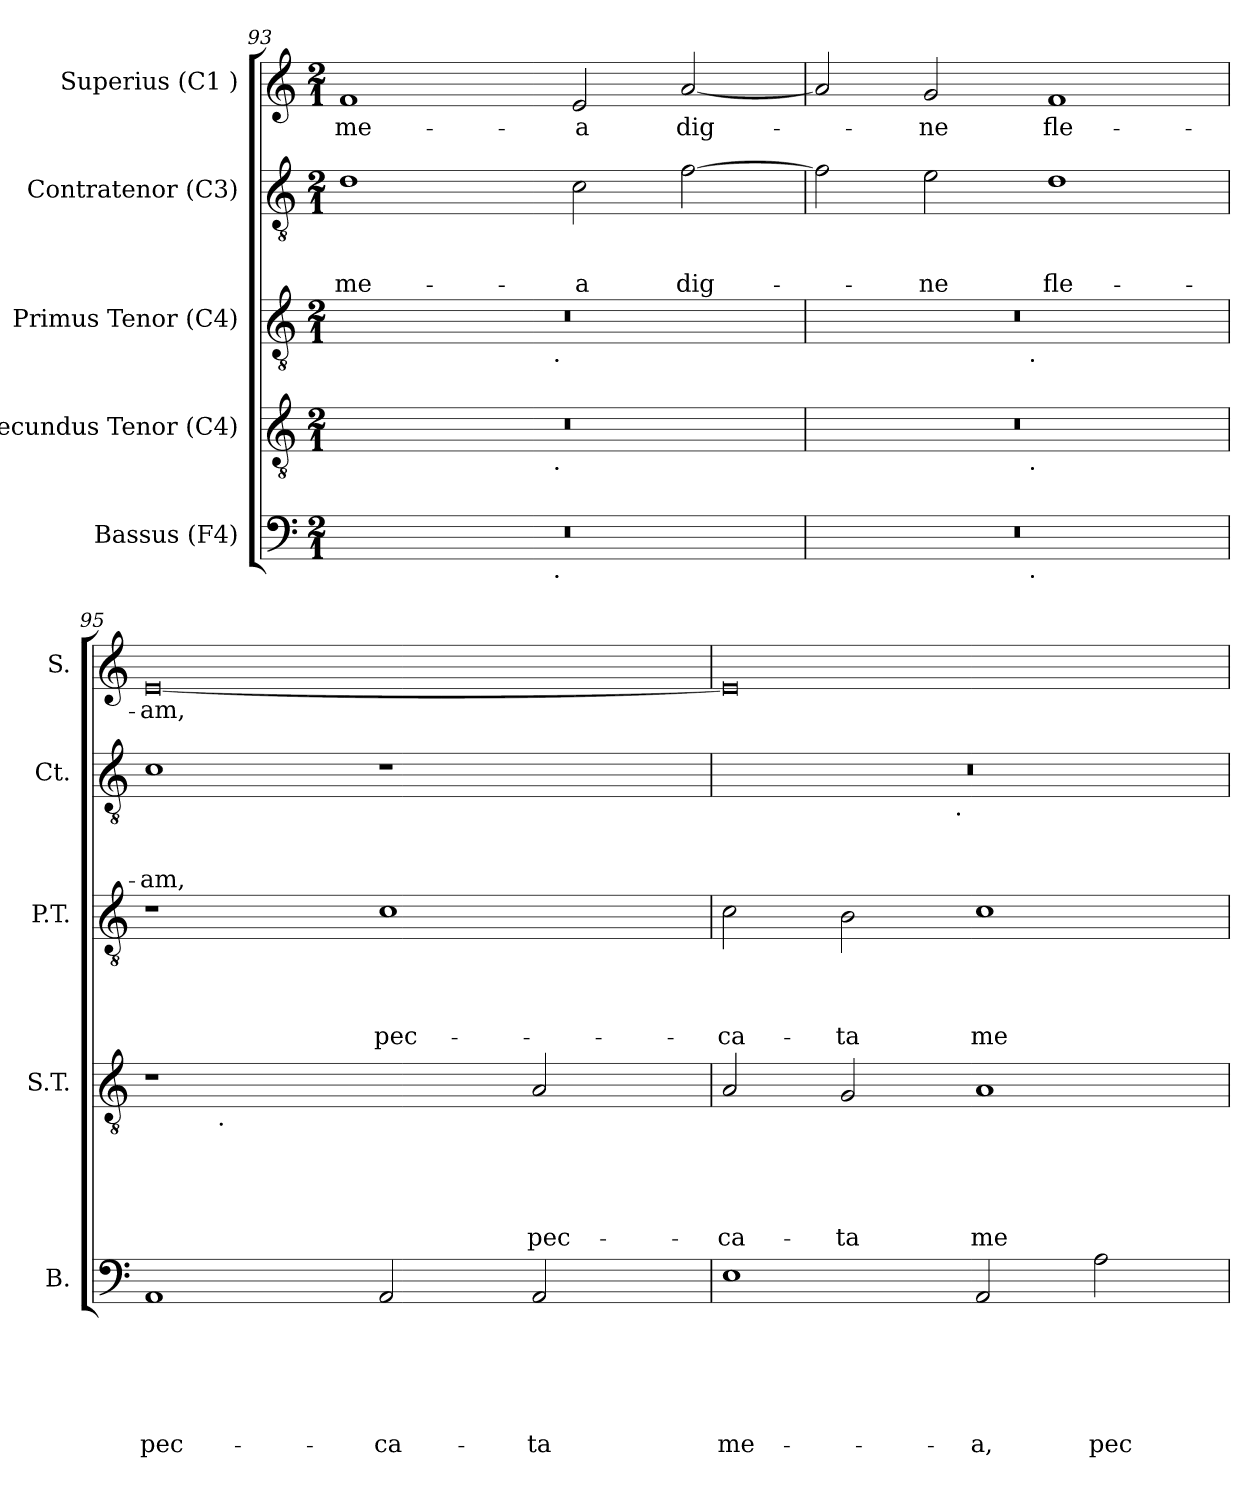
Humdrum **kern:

**kern	**text	**text	**text	**text	**text	**text	**kern	**text	**text	**text	**text	**text	**kern	**text	**text	**text	**text	**kern	**text	**text	**text	**kern	**text
*part5	*part5	*part5	*part5	*part5	*part5	*part5	*part4	*part4	*part4	*part4	*part4	*part4	*part3	*part3	*part3	*part3	*part3	*part2	*part2	*part2	*part2	*part1	*part1
*staff5	*staff5	*staff5	*staff5	*staff5	*staff5	*staff5	*staff4	*staff4	*staff4	*staff4	*staff4	*staff4	*staff3	*staff3	*staff3	*staff3	*staff3	*staff2	*staff2	*staff2	*staff2	*staff1	*staff1
*I"Bassus (F4)	*	*	*	*	*	*	*I"Secundus Tenor (C4)	*	*	*	*	*	*I"Primus Tenor (C4)	*	*	*	*	*I"Contratenor (C3)	*	*	*	*I"Superius (C1 )	*
*I'B.	*	*	*	*	*	*	*I'S.T.	*	*	*	*	*	*I'P.T.	*	*	*	*	*I'Ct.	*	*	*	*I'S.	*
*clefF4	*	*	*	*	*	*	*clefGv2	*	*	*	*	*	*clefGv2	*	*	*	*	*clefGv2	*	*	*	*clefG2	*
*k[]	*	*	*	*	*	*	*k[]	*	*	*	*	*	*k[]	*	*	*	*	*k[]	*	*	*	*k[]	*
*C:	*	*	*	*	*	*	*C:	*	*	*	*	*	*C:	*	*	*	*	*C:	*	*	*	*C:	*
*M2/1	*	*	*	*	*	*	*M2/1	*	*	*	*	*	*M2/1	*	*	*	*	*M2/1	*	*	*	*M2/1	*
=93	=93	=93	=93	=93	=93	=93	=93	=93	=93	=93	=93	=93	=93	=93	=93	=93	=93	=93	=93	=93	=93	=93	=93
!	!	!	!	!	!	!	!	!	!	!	!	!	!	!	!	!	!	!	!	!	!LO:LY:b	!	!LO:LY:b
*^	*	*	*	*	*	*	*^	*	*	*	*	*	*^	*	*	*	*	*	*	*	*	*	*
0r	2ryy	.	.	.	.	.	.	0r	2ryy	.	.	.	.	.	0r	2ryy	.	.	.	.	1d	.	.	me-	1f	me-
.	4...ryy	.	.	.	.	.	.	.	4...ryy	.	.	.	.	.	.	4...ryy	.	.	.	.	.	.	.	.	.	.
!	!	!	!	!	!	!	!	!	!	!	!	!	!	!	!	!LO:TX:b:t=.	!	!	!	!	!	!	!	!	!	!
!	!	!	!	!	!	!	!	!	!LO:TX:b:t=.	!	!	!	!	!	!	!	!	!	!	!	!	!	!	!	!	!
!	!LO:TX:b:t=.	!	!	!	!	!	!	!	!	!	!	!	!	!	!	!	!	!	!	!	!	!	!	!	!	!
.	1ryy	.	.	.	.	.	.	.	1ryy	.	.	.	.	.	.	1ryy	.	.	.	.	.	.	.	.	.	.
!	!	!	!	!	!	!	!	!	!	!	!	!	!	!	!	!	!	!	!	!	!	!	!	!LO:LY:b	!	!LO:LY:b
.	.	.	.	.	.	.	.	.	.	.	.	.	.	.	.	.	.	.	.	.	2c\	.	.	-a	2e/	-a
!	!	!	!	!	!	!	!	!	!	!	!	!	!	!	!	!	!	!	!	!	!	!	!	!LO:LY:b	!	!LO:LY:b
.	.	.	.	.	.	.	.	.	.	.	.	.	.	.	.	.	.	.	.	.	[>2f\	.	.	dig-	[<2a/	dig-
.	32ryy	.	.	.	.	.	.	.	32ryy	.	.	.	.	.	.	32ryy	.	.	.	.	.	.	.	.	.	.
=94	=94	=94	=94	=94	=94	=94	=94	=94	=94	=94	=94	=94	=94	=94	=94	=94	=94	=94	=94	=94	=94	=94	=94	=94	=94	=94
0r	2ryy	.	.	.	.	.	.	0r	2ryy	.	.	.	.	.	0r	2ryy	.	.	.	.	2f\]	.	.	.	2a/]	.
!	!	!	!	!	!	!	!	!	!	!	!	!	!	!	!	!	!	!	!	!	!	!	!	!LO:LY:b	!	!LO:LY:b
.	4...ryy	.	.	.	.	.	.	.	4...ryy	.	.	.	.	.	.	4...ryy	.	.	.	.	2e\	.	.	-ne	2g/	-ne
!	!	!	!	!	!	!	!	!	!	!	!	!	!	!	!	!LO:TX:b:t=.	!	!	!	!	!	!	!	!	!	!
!	!	!	!	!	!	!	!	!	!LO:TX:b:t=.	!	!	!	!	!	!	!	!	!	!	!	!	!	!	!	!	!
!	!LO:TX:b:t=.	!	!	!	!	!	!	!	!	!	!	!	!	!	!	!	!	!	!	!	!	!	!	!	!	!
.	1ryy	.	.	.	.	.	.	.	1ryy	.	.	.	.	.	.	1ryy	.	.	.	.	.	.	.	.	.	.
!	!	!	!	!	!	!	!	!	!	!	!	!	!	!	!	!	!	!	!	!	!	!	!	!LO:LY:b	!	!LO:LY:b
.	.	.	.	.	.	.	.	.	.	.	.	.	.	.	.	.	.	.	.	.	1d	.	.	fle-	1f	fle-
.	32ryy	.	.	.	.	.	.	.	32ryy	.	.	.	.	.	.	32ryy	.	.	.	.	.	.	.	.	.	.
=95	=95	=95	=95	=95	=95	=95	=95	=95	=95	=95	=95	=95	=95	=95	=95	=95	=95	=95	=95	=95	=95	=95	=95	=95	=95	=95
!	!	!	!	!	!	!	!LO:LY:b	!	!	!	!	!	!	!	!	!	!	!	!	!	!	!	!	!LO:LY:b	!	!LO:LY:b
*v	*v	*	*	*	*	*	*	*	*	*	*	*	*	*	*v	*v	*	*	*	*	*	*	*	*	*	*
1AA	.	.	.	.	.	pec-	1r	8ryy	.	.	.	.	.	1r	.	.	.	.	1c	.	.	-am,	[<0e	-am,
.	.	.	.	.	.	.	.	32ryy	.	.	.	.	.	.	.	.	.	.	.	.	.	.	.	.
!	!	!	!	!	!	!	!	!LO:TX:b:t=.	!	!	!	!	!	!	!	!	!	!	!	!	!	!	!	!
.	.	.	.	.	.	.	.	1ryy	.	.	.	.	.	.	.	.	.	.	.	.	.	.	.	.
!	!	!	!	!	!	!LO:LY:b	!	!	!	!	!	!	!	!	!	!	!	!LO:LY:b	!	!	!	!	!	!
2AA/	.	.	.	.	.	-ca-	2ryy	.	.	.	.	.	.	1c	.	.	.	pec-	1r	.	.	.	.	.
.	.	.	.	.	.	.	.	2ryy	.	.	.	.	.	.	.	.	.	.	.	.	.	.	.	.
!	!	!	!	!	!	!LO:LY:b	!	!	!	!	!	!	!LO:LY:b	!	!	!	!	!	!	!	!	!	!	!
2AA/	.	.	.	.	.	-ta	2A/	.	.	.	.	.	pec-	.	.	.	.	.	.	.	.	.	.	.
.	.	.	.	.	.	.	.	4ryy	.	.	.	.	.	.	.	.	.	.	.	.	.	.	.	.
.	.	.	.	.	.	.	.	16.ryy	.	.	.	.	.	.	.	.	.	.	.	.	.	.	.	.
=96	=96	=96	=96	=96	=96	=96	=96	=96	=96	=96	=96	=96	=96	=96	=96	=96	=96	=96	=96	=96	=96	=96	=96	=96
!	!	!	!	!	!	!LO:LY:b	!	!	!	!	!	!	!LO:LY:b	!	!	!	!	!LO:LY:b	!	!	!	!	!	!
*	*	*	*	*	*	*	*v	*v	*	*	*	*	*	*	*	*	*	*	*^	*	*	*	*	*
1E	.	.	.	.	.	me-	2A/	.	.	.	.	-ca-	2c\	.	.	.	-ca-	0r	2ryy	.	.	.	0e]	.
!	!	!	!	!	!	!	!	!	!	!	!	!LO:LY:b	!	!	!	!	!LO:LY:b	!	!	!	!	!	!	!
.	.	.	.	.	.	.	2G/	.	.	.	.	-ta	2B\	.	.	.	-ta	.	4...ryy	.	.	.	.	.
!	!	!	!	!	!	!	!	!	!	!	!	!	!	!	!	!	!	!	!LO:TX:b:t=.	!	!	!	!	!
.	.	.	.	.	.	.	.	.	.	.	.	.	.	.	.	.	.	.	1ryy	.	.	.	.	.
!	!	!	!	!	!	!LO:LY:b	!	!	!	!	!	!LO:LY:b	!	!	!	!	!LO:LY:b	!	!	!	!	!	!	!
2AA/	.	.	.	.	.	-a,	1A	.	.	.	.	me-	1c	.	.	.	me-	.	.	.	.	.	.	.
!	!	!	!	!	!	!LO:LY:b	!	!	!	!	!	!	!	!	!	!	!	!	!	!	!	!	!	!
2A\	.	.	.	.	.	pec-	.	.	.	.	.	.	.	.	.	.	.	.	.	.	.	.	.	.
.	.	.	.	.	.	.	.	.	.	.	.	.	.	.	.	.	.	.	32ryy	.	.	.	.	.
*	*	*	*	*	*	*	*	*	*	*	*	*	*	*	*	*	*	*v	*v	*	*	*	*	*
=	=	=	=	=	=	=	=	=	=	=	=	=	=	=	=	=	=	=	=	=	=	=	=
*-	*-	*-	*-	*-	*-	*-	*-	*-	*-	*-	*-	*-	*-	*-	*-	*-	*-	*-	*-	*-	*-	*-	*-
